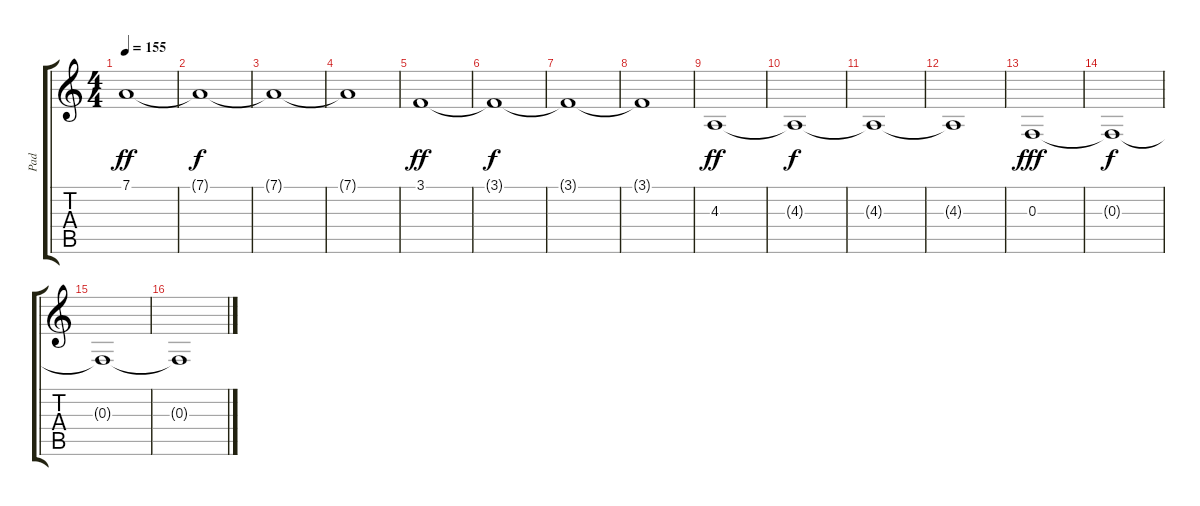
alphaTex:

\track ("Pad" "Pad") {instrument pad2warm}
\staff {score tabs}
\tuning (D4 A3 F3 C3 G2 D2) {hide}
\ts (4 4)
\tempo 155
\clef g2
\ks c
7.1.1{dy ff} |
7.1{t}.1{dy f} |
7.1{t}.1 |
7.1{t}.1 |
3.1.1{dy ff} |
3.1{t}.1{dy f} |
3.1{t}.1 |
3.1{t}.1 |
4.3.1{dy ff} |
4.3{t}.1{dy f} |
4.3{t}.1 |
4.3{t}.1 |
0.3.1{dy fff} |
0.3{t}.1{dy f} |
0.3{t}.1 |
0.3{t}.1
